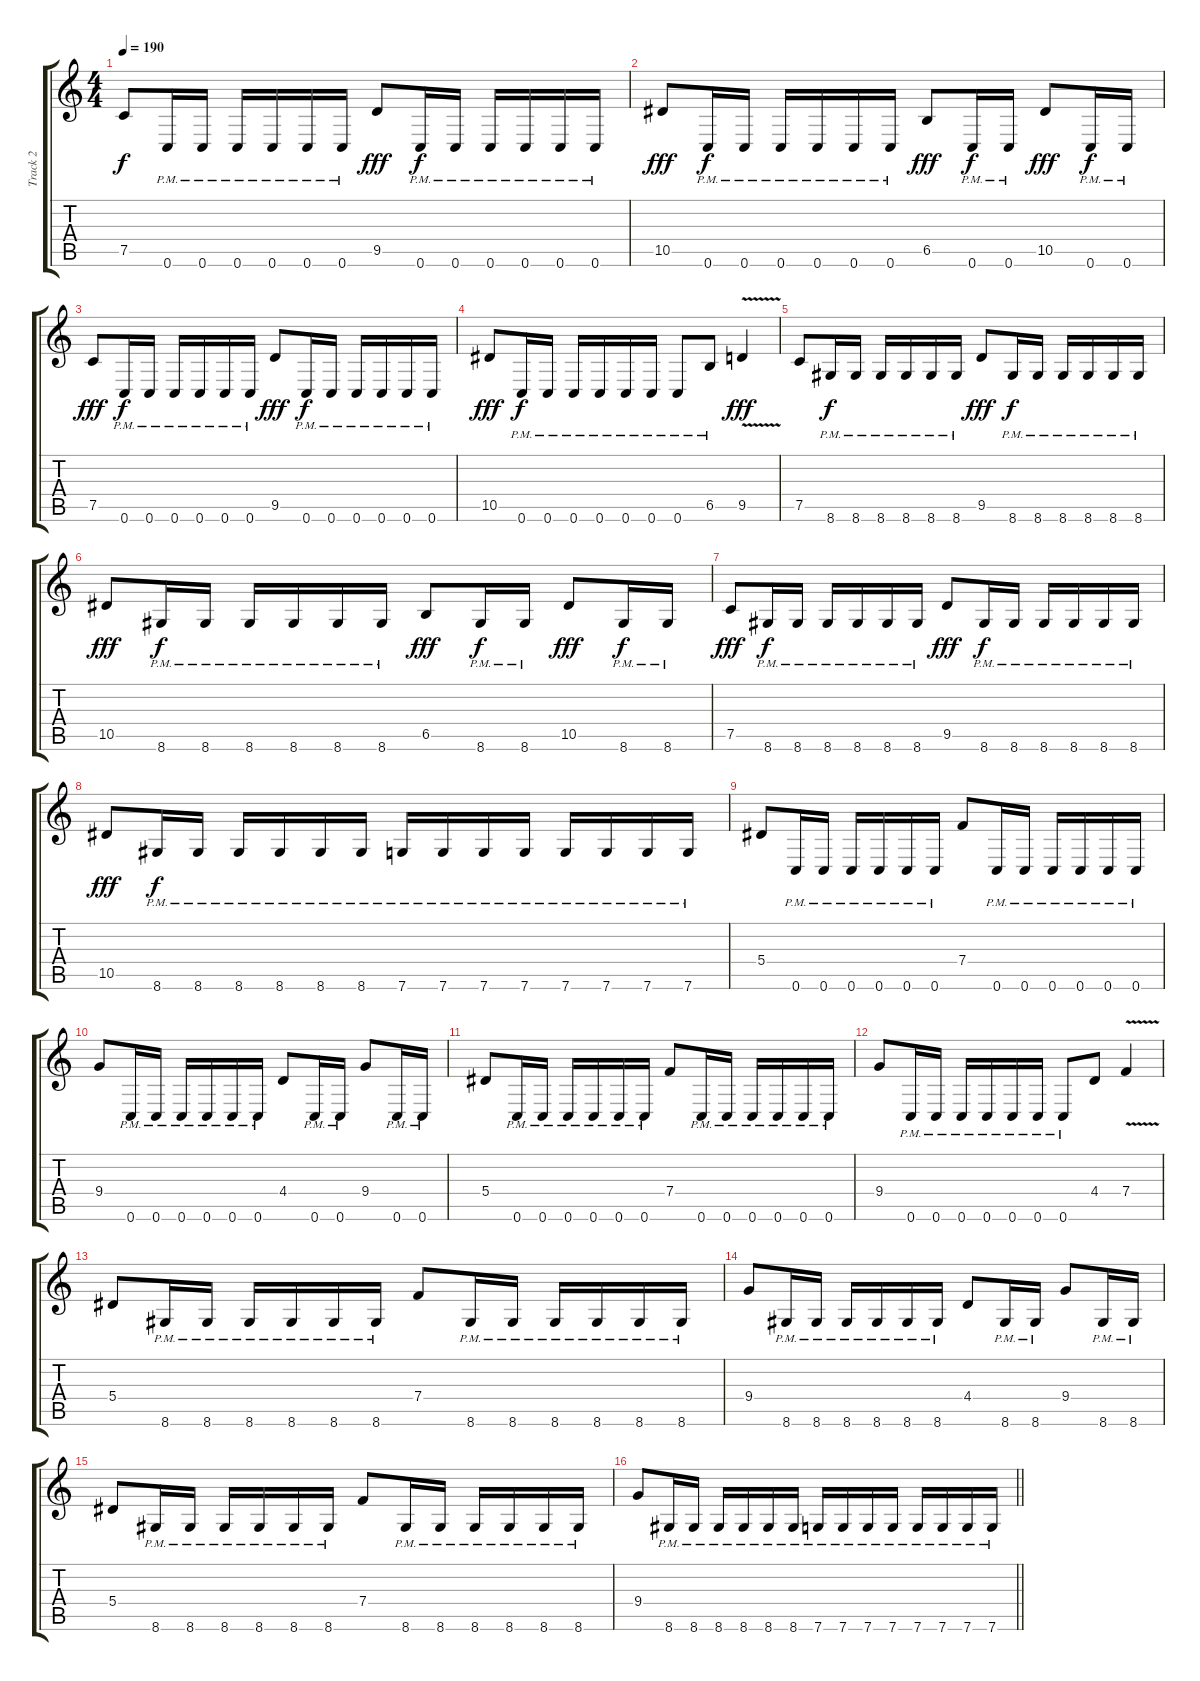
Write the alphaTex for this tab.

\track ("Track 2" "Track 2") {instrument distortionguitar}
\staff {score tabs}
\tuning (C4 G3 Eb3 Bb2 F2 C2) {hide}
\ts (4 4)
\tempo 190
\clef g2
\ks c
7.5.8{dy f} 0.6{pm}.16 0.6{pm}.16 0.6{pm}.16 0.6{pm}.16 0.6{pm}.16 0.6{pm}.16 9.5.8{dy fff} 0.6{pm}.16{dy f} 0.6{pm}.16 0.6{pm}.16 0.6{pm}.16 0.6{pm}.16 0.6{pm}.16 |
10.5.8{dy fff} 0.6{pm}.16{dy f} 0.6{pm}.16 0.6{pm}.16 0.6{pm}.16 0.6{pm}.16 0.6{pm}.16 6.5.8{dy fff} 0.6{pm}.16{dy f} 0.6{pm}.16 10.5.8{dy fff} 0.6{pm}.16{dy f} 0.6{pm}.16 |
7.5.8{dy fff} 0.6{pm}.16{dy f} 0.6{pm}.16 0.6{pm}.16 0.6{pm}.16 0.6{pm}.16 0.6{pm}.16 9.5.8{dy fff} 0.6{pm}.16{dy f} 0.6{pm}.16 0.6{pm}.16 0.6{pm}.16 0.6{pm}.16 0.6{pm}.16 |
10.5.8{dy fff} 0.6{pm}.16{dy f} 0.6{pm}.16 0.6{pm}.16 0.6{pm}.16 0.6{pm}.16 0.6{pm}.16 0.6{pm}.8 6.5{pm}.8 9.5{v}.4{dy fff} |
7.5.8 8.6{pm}.16{dy f} 8.6{pm}.16 8.6{pm}.16 8.6{pm}.16 8.6{pm}.16 8.6{pm}.16 9.5.8{dy fff} 8.6{pm}.16{dy f} 8.6{pm}.16 8.6{pm}.16 8.6{pm}.16 8.6{pm}.16 8.6{pm}.16 |
10.5.8{dy fff} 8.6{pm}.16{dy f} 8.6{pm}.16 8.6{pm}.16 8.6{pm}.16 8.6{pm}.16 8.6{pm}.16 6.5.8{dy fff} 8.6{pm}.16{dy f} 8.6{pm}.16 10.5.8{dy fff} 8.6{pm}.16{dy f} 8.6{pm}.16 |
7.5.8{dy fff} 8.6{pm}.16{dy f} 8.6{pm}.16 8.6{pm}.16 8.6{pm}.16 8.6{pm}.16 8.6{pm}.16 9.5.8{dy fff} 8.6{pm}.16{dy f} 8.6{pm}.16 8.6{pm}.16 8.6{pm}.16 8.6{pm}.16 8.6{pm}.16 |
10.5.8{dy fff} 8.6{pm}.16{dy f} 8.6{pm}.16 8.6{pm}.16 8.6{pm}.16 8.6{pm}.16 8.6{pm}.16 7.6{pm}.16 7.6{pm}.16 7.6{pm}.16 7.6{pm}.16 7.6{pm}.16 7.6{pm}.16 7.6{pm}.16 7.6{pm}.16 |
5.4.8 0.6{pm}.16 0.6{pm}.16 0.6{pm}.16 0.6{pm}.16 0.6{pm}.16 0.6{pm}.16 7.4.8 0.6{pm}.16 0.6{pm}.16 0.6{pm}.16 0.6{pm}.16 0.6{pm}.16 0.6{pm}.16 |
9.4.8 0.6{pm}.16 0.6{pm}.16 0.6{pm}.16 0.6{pm}.16 0.6{pm}.16 0.6{pm}.16 4.4.8 0.6{pm}.16 0.6{pm}.16 9.4.8 0.6{pm}.16 0.6{pm}.16 |
5.4.8 0.6{pm}.16 0.6{pm}.16 0.6{pm}.16 0.6{pm}.16 0.6{pm}.16 0.6{pm}.16 7.4.8 0.6{pm}.16 0.6{pm}.16 0.6{pm}.16 0.6{pm}.16 0.6{pm}.16 0.6{pm}.16 |
9.4.8 0.6{pm}.16 0.6{pm}.16 0.6{pm}.16 0.6{pm}.16 0.6{pm}.16 0.6{pm}.16 0.6{pm}.8 4.4.8 7.4{v}.4 |
5.4.8 8.6{pm}.16 8.6{pm}.16 8.6{pm}.16 8.6{pm}.16 8.6{pm}.16 8.6{pm}.16 7.4.8 8.6{pm}.16 8.6{pm}.16 8.6{pm}.16 8.6{pm}.16 8.6{pm}.16 8.6{pm}.16 |
9.4.8 8.6{pm}.16 8.6{pm}.16 8.6{pm}.16 8.6{pm}.16 8.6{pm}.16 8.6{pm}.16 4.4.8 8.6{pm}.16 8.6{pm}.16 9.4.8 8.6{pm}.16 8.6{pm}.16 |
5.4.8 8.6{pm}.16 8.6{pm}.16 8.6{pm}.16 8.6{pm}.16 8.6{pm}.16 8.6{pm}.16 7.4.8 8.6{pm}.16 8.6{pm}.16 8.6{pm}.16 8.6{pm}.16 8.6{pm}.16 8.6{pm}.16 |
\barLineRight lightlight
9.4.8 8.6{pm}.16 8.6{pm}.16 8.6{pm}.16 8.6{pm}.16 8.6{pm}.16 8.6{pm}.16 7.6{pm}.16 7.6{pm}.16 7.6{pm}.16 7.6{pm}.16 7.6{pm}.16 7.6{pm}.16 7.6{pm}.16 7.6{pm}.16
